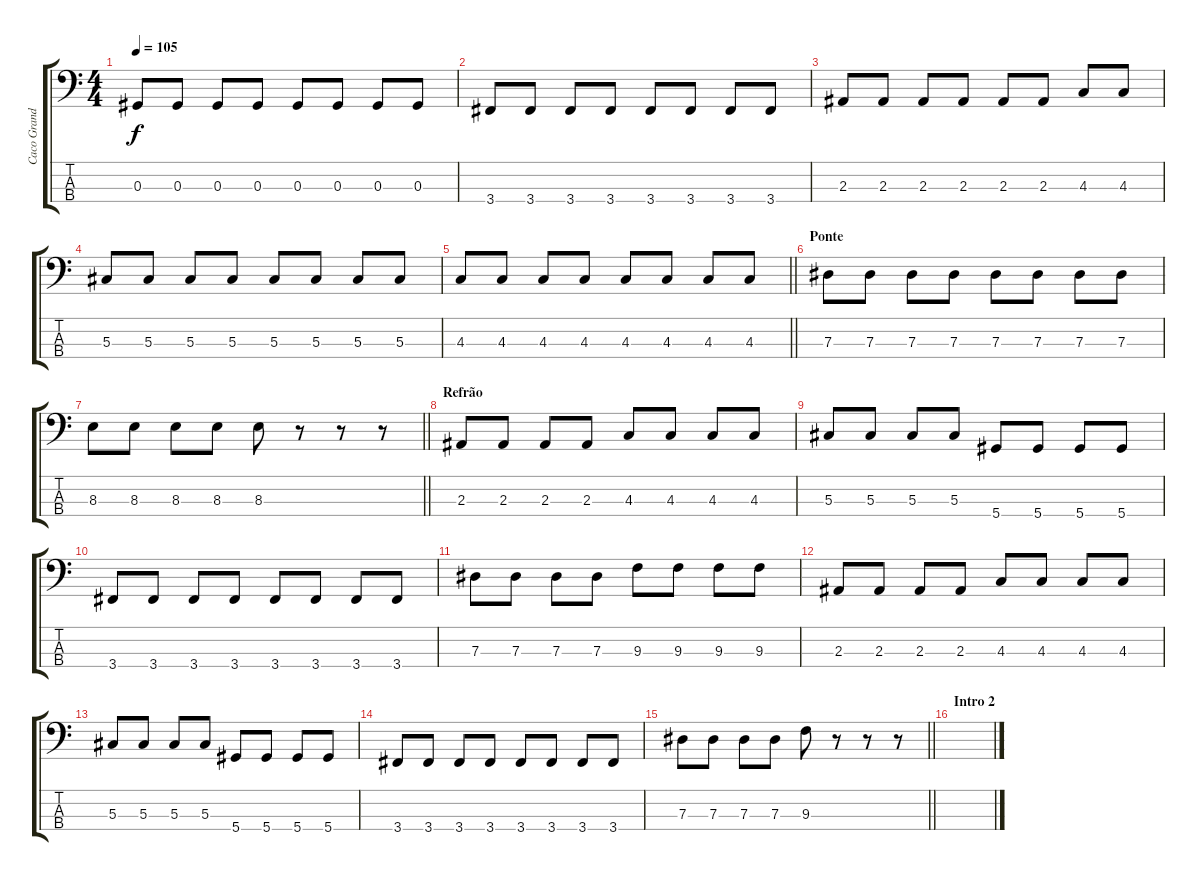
\track ("Caco Grandino - Baixo" "Caco Grand") {instrument electricbasspick}
\staff {score tabs}
\tuning (Gb2 Db2 Ab1 Eb1) {hide}
\ts (4 4)
\tempo 105
\clef f4
\ks c
0.3.8{dy f} 0.3.8 0.3.8 0.3.8 0.3.8 0.3.8 0.3.8 0.3.8 |
3.4.8 3.4.8 3.4.8 3.4.8 3.4.8 3.4.8 3.4.8 3.4.8 |
2.3.8 2.3.8 2.3.8 2.3.8 2.3.8 2.3.8 4.3.8 4.3.8 |
5.3.8 5.3.8 5.3.8 5.3.8 5.3.8 5.3.8 5.3.8 5.3.8 |
\barLineRight lightlight
4.3.8 4.3.8 4.3.8 4.3.8 4.3.8 4.3.8 4.3.8 4.3.8 |
\section ("" "Ponte")
7.3.8 7.3.8 7.3.8 7.3.8 7.3.8 7.3.8 7.3.8 7.3.8 |
\barLineRight lightlight
8.3.8 8.3.8 8.3.8 8.3.8 8.3.8 r.8 r.8 r.8 |
\section ("" "Refrão")
2.3.8 2.3.8 2.3.8 2.3.8 4.3.8 4.3.8 4.3.8 4.3.8 |
5.3.8 5.3.8 5.3.8 5.3.8 5.4.8 5.4.8 5.4.8 5.4.8 |
3.4.8 3.4.8 3.4.8 3.4.8 3.4.8 3.4.8 3.4.8 3.4.8 |
7.3.8 7.3.8 7.3.8 7.3.8 9.3.8 9.3.8 9.3.8 9.3.8 |
2.3.8 2.3.8 2.3.8 2.3.8 4.3.8 4.3.8 4.3.8 4.3.8 |
5.3.8 5.3.8 5.3.8 5.3.8 5.4.8 5.4.8 5.4.8 5.4.8 |
3.4.8 3.4.8 3.4.8 3.4.8 3.4.8 3.4.8 3.4.8 3.4.8 |
\barLineRight lightlight
7.3.8 7.3.8 7.3.8 7.3.8 9.3.8 r.8 r.8 r.8 |
\section ("" "Intro 2")
